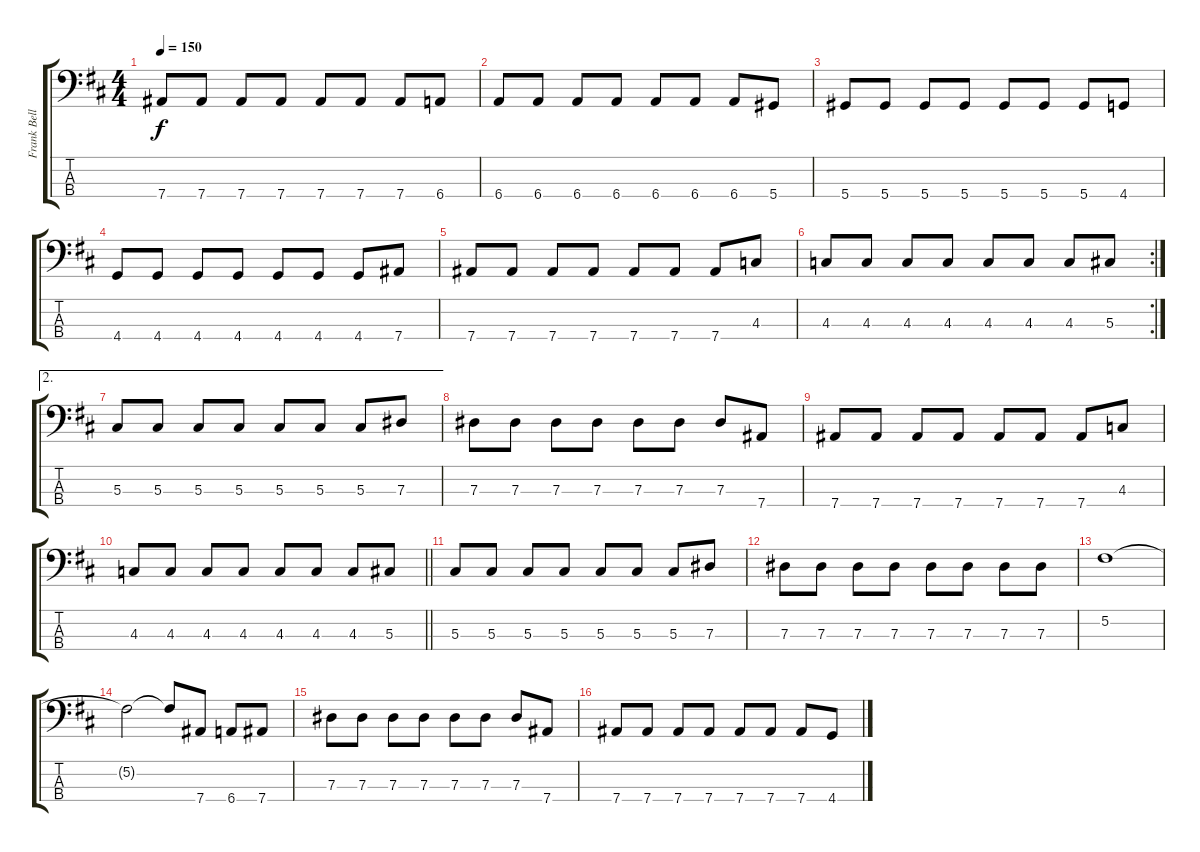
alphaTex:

\track ("Frank Bello" "Frank Bell") {instrument electricbassfinger}
\staff {score tabs}
\tuning (Gb2 Db2 Ab1 Eb1) {hide}
\ts (4 4)
\tempo 150
\clef f4
\ks d
7.4.8{dy f} 7.4.8 7.4.8 7.4.8 7.4.8 7.4.8 7.4.8 6.4.8 |
6.4.8 6.4.8 6.4.8 6.4.8 6.4.8 6.4.8 6.4.8 5.4.8 |
5.4.8 5.4.8 5.4.8 5.4.8 5.4.8 5.4.8 5.4.8 4.4.8 |
4.4.8 4.4.8 4.4.8 4.4.8 4.4.8 4.4.8 4.4.8 7.4.8 |
7.4.8 7.4.8 7.4.8 7.4.8 7.4.8 7.4.8 7.4.8 4.3.8 |
\rc 2
4.3.8 4.3.8 4.3.8 4.3.8 4.3.8 4.3.8 4.3.8 5.3.8 |
\ae 2
5.3.8 5.3.8 5.3.8 5.3.8 5.3.8 5.3.8 5.3.8 7.3.8 |
7.3.8 7.3.8 7.3.8 7.3.8 7.3.8 7.3.8 7.3.8 7.4.8 |
7.4.8 7.4.8 7.4.8 7.4.8 7.4.8 7.4.8 7.4.8 4.3.8 |
\barLineRight lightlight
4.3.8 4.3.8 4.3.8 4.3.8 4.3.8 4.3.8 4.3.8 5.3.8 |
5.3.8 5.3.8 5.3.8 5.3.8 5.3.8 5.3.8 5.3.8 7.3.8 |
7.3.8 7.3.8 7.3.8 7.3.8 7.3.8 7.3.8 7.3.8 7.3.8 |
5.2.1 |
5.2{t}.2 5.2{t}.8 7.4.8 6.4.8 7.4.8 |
7.3.8 7.3.8 7.3.8 7.3.8 7.3.8 7.3.8 7.3.8 7.4.8 |
7.4.8 7.4.8 7.4.8 7.4.8 7.4.8 7.4.8 7.4.8 4.4.8
